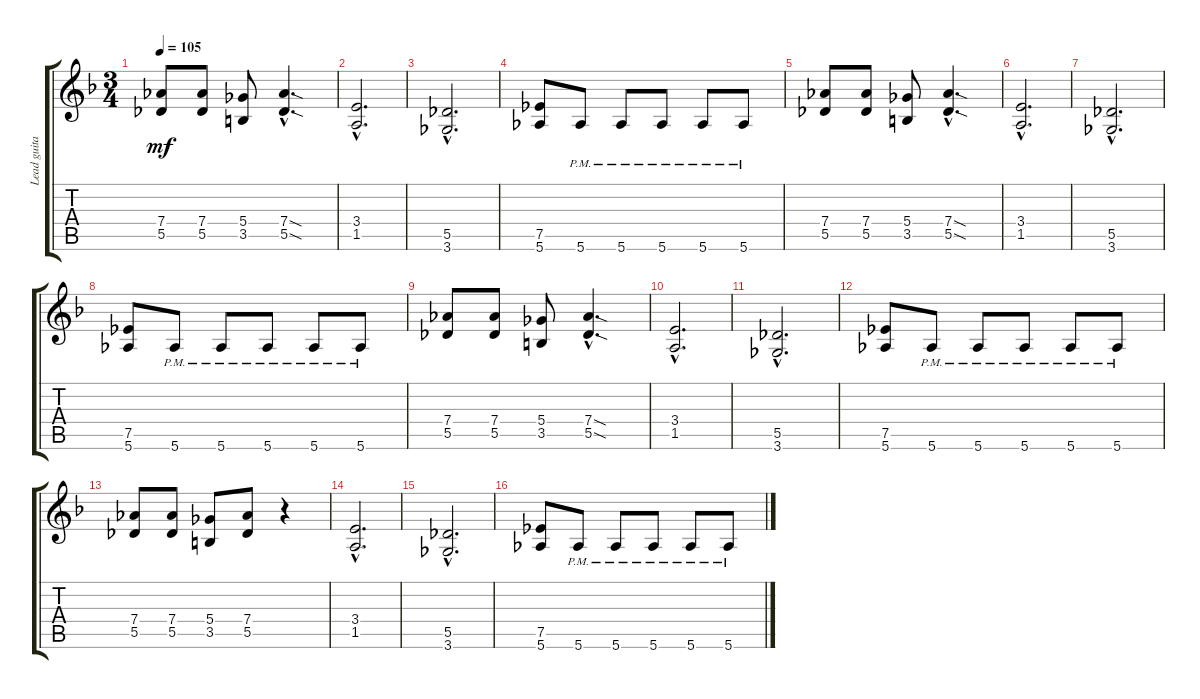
\track ("Lead guitar" "Lead guita") {instrument overdrivenguitar}
\staff {score tabs}
\tuning (Eb4 Bb3 Gb3 Db3 Ab2 Eb2) {hide}
\ts (3 4)
\tempo 105
\clef g2
\ks f
(7.4 5.5).8{dy mf} (7.4 5.5).8 (5.4 3.5).8 (7.4{sod hac} 5.5{sod hac}).4{d} |
(3.4{hac} 1.5{hac}).2{d} |
(5.5{hac} 3.6{hac}).2{d} |
(7.5 5.6).8 5.6{pm}.8 5.6{pm}.8 5.6{pm}.8 5.6{pm}.8 5.6{pm}.8 |
(7.4 5.5).8 (7.4 5.5).8 (5.4 3.5).8 (7.4{sod hac} 5.5{sod hac}).4{d} |
(3.4{hac} 1.5{hac}).2{d} |
(5.5{hac} 3.6{hac}).2{d} |
(7.5 5.6).8 5.6{pm}.8 5.6{pm}.8 5.6{pm}.8 5.6{pm}.8 5.6{pm}.8 |
(7.4 5.5).8 (7.4 5.5).8 (5.4 3.5).8 (7.4{sod hac} 5.5{sod hac}).4{d} |
(3.4{hac} 1.5{hac}).2{d} |
(5.5{hac} 3.6{hac}).2{d} |
(7.5 5.6).8 5.6{pm}.8 5.6{pm}.8 5.6{pm}.8 5.6{pm}.8 5.6{pm}.8 |
(7.4 5.5).8 (7.4 5.5).8 (5.4 3.5).8 (7.4 5.5).8 r.4 |
(3.4{hac} 1.5{hac}).2{d} |
(5.5{hac} 3.6{hac}).2{d} |
(7.5 5.6).8 5.6{pm}.8 5.6{pm}.8 5.6{pm}.8 5.6{pm}.8 5.6{pm}.8
